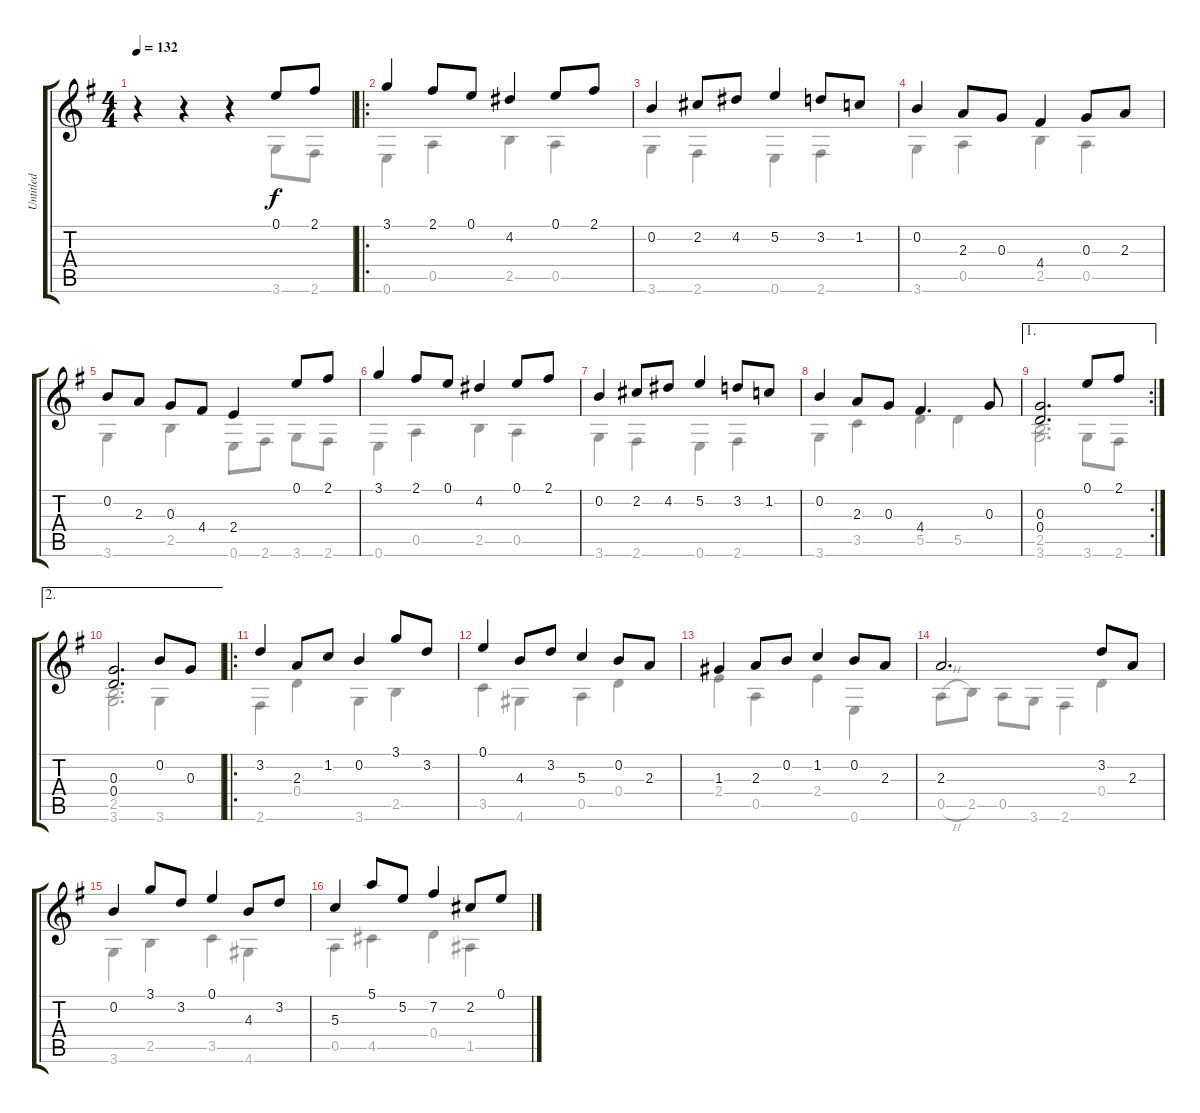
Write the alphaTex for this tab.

\track ("Untitled" "Untitled") {instrument acousticguitarnylon}
\staff {score tabs}
\tuning (E4 B3 G3 D3 A2 E2) {hide}
\voice
\ts (4 4)
\tempo 132
\clef g2
\ks g
r.4{dy f instrument acousticguitarnylon} r.4 r.4 0.1.8 2.1.8 |
\ro
3.1.4 2.1.8 0.1.8 4.2.4 0.1.8 2.1.8 |
0.2.4 2.2.8 4.2.8 5.2.4 3.2.8 1.2.8 |
0.2.4 2.3.8 0.3.8 4.4.4 0.3.8 2.3.8 |
0.2.8 2.3.8 0.3.8 4.4.8 2.4.4 0.1.8 2.1.8 |
3.1.4 2.1.8 0.1.8 4.2.4 0.1.8 2.1.8 |
0.2.4 2.2.8 4.2.8 5.2.4 3.2.8 1.2.8 |
0.2.4 2.3.8 0.3.8 4.4.4{d} 0.3.8 |
\ae 1
\rc 2
(0.3 0.4).2{d} 0.1.8 2.1.8 |
\ae 2
(0.3 0.4).2{d} 0.2.8 0.3.8 |
\ro
3.2.4 2.3.8 1.2.8 0.2.4 3.1.8 3.2.8 |
0.1.4 4.3.8 3.2.8 5.3.4 0.2.8 2.3.8 |
1.3.4 2.3.8 0.2.8 1.2.4 0.2.8 2.3.8 |
2.3.2{d} 3.2.8 2.3.8 |
0.2.4 3.1.8 3.2.8 0.1.4 4.3.8 3.2.8 |
5.3.4 5.1.8 5.2.8 7.2.4 2.2.8 0.1.8
\voice
\clef g2
\ottava regular
\simile none
\ks g
r.4{dy f} r.4 r.4 3.6.8 2.6.8 |
0.6.4 0.5.4 2.5.4 0.5.4 |
3.6.4 2.6.4 0.6.4 2.6.4 |
3.6.4 0.5.4 2.5.4 0.5.4 |
3.6.4 2.5.4 0.6.8 2.6.8 3.6.8 2.6.8 |
0.6.4 0.5.4 2.5.4 0.5.4 |
3.6.4 2.6.4 0.6.4 2.6.4 |
3.6.4 3.5.4 5.5.4 5.5.4 |
(2.5 3.6).2{d} 3.6.8 2.6.8 |
(2.5 3.6).2{d} 3.6.4 |
2.6.4 0.4.4 3.6.4 2.5.4 |
3.5.4 4.6.4 0.5.4 0.4.4 |
2.4.4 0.5.4 2.4.4 0.6.4 |
0.5{h}.8 2.5.8 0.5.8 3.6.8 2.6.4 0.4.4 |
3.6.4 2.5.4 3.5.4 4.6.4 |
0.5.4 4.5.4 0.4.4 1.5.4
